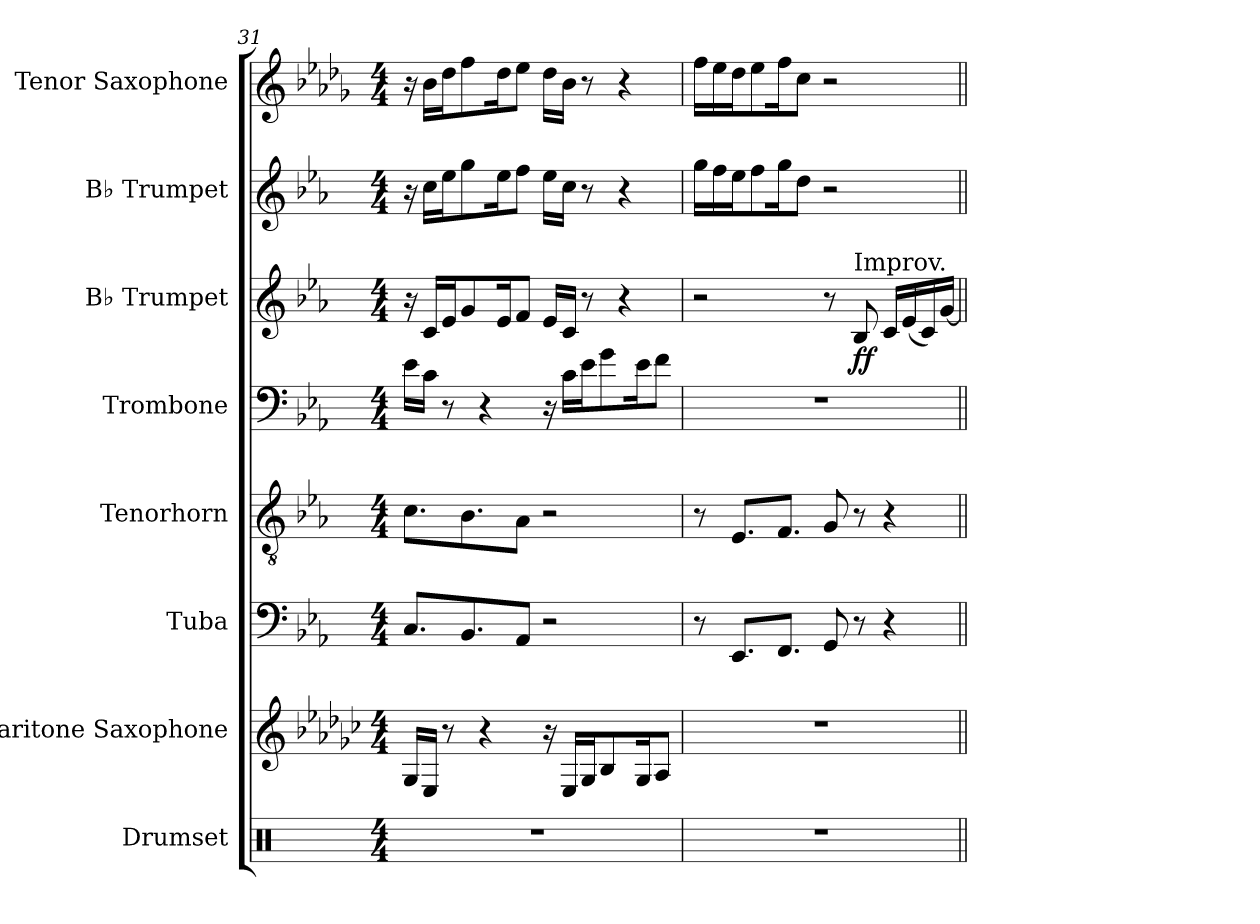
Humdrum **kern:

**kern	**kern	**kern	**kern	**kern	**kern	**dynam	**kern	**kern
*part8	*part7	*part6	*part5	*part4	*part3	*part3	*part2	*part1
*staff8	*staff7	*staff6	*staff5	*staff4	*staff3	*staff3	*staff2	*staff1
*I"Drumset	*I"Baritone Saxophone	*I"Tuba	*I"Tenorhorn	*I"Trombone	*I"B♭ Trumpet	*	*I"B♭ Trumpet	*I"Tenor Saxophone
*I'D. Set	*I'Bar. Sax.	*I'Tba.	*I'Tenh.	*I'Tbn.	*I'B♭ Tpt.	*	*I'B♭ Tpt.	*I'T. Sax.
*clefX	*clefG2	*clefF4	*clefGv2	*clefF4	*clefG2	*	*clefG2	*clefG2
*	*ITrd12c21	*	*ITrd1c2	*	*ITrd1c2	*	*ITrd1c2	*ITrd8c14
*k[]	*k[b-e-a-d-g-c-]	*k[b-e-a-]	*k[b-e-a-d-g-]	*k[b-e-a-]	*k[b-e-a-d-g-]	*	*k[b-e-a-d-g-]	*k[b-e-a-d-g-]
*M4/4	*M4/4	*M4/4	*M4/4	*M4/4	*M4/4	*	*M4/4	*M4/4
=31	=31	=31	=31	=31	=31	=31	=31	=31
1r	16GG-LL	8.CL	8.B-L	16e-LL	16r	.	16r	16r
.	16EE-JJ	.	.	16cJJ	16B-LL	.	16b-LL	16B-LL
.	8r	.	.	8r	16d-J	.	16dd-J	16d-J
.	.	8.BB-	8.A-	.	8f	.	8ff	8f
.	4r	.	.	4r	.	.	.	.
.	.	.	.	.	16d-K	.	16dd-K	16d-K
.	.	8AA-J	8G-J	.	8e-J	.	8ee-J	8e-J
.	16r	2r	2r	16r	16d-LL	.	16dd-LL	16d-LL
.	16EE-LL	.	.	16cLL	16B-JJ	.	16b-JJ	16B-JJ
.	16GG-J	.	.	16e-J	8r	.	8r	8r
.	8BB-	.	.	8g	.	.	.	.
.	.	.	.	.	4r	.	4r	4r
.	16GG-K	.	.	16e-K	.	.	.	.
.	8AA-J	.	.	8fJ	.	.	.	.
=32	=32	=32	=32	=32	=32	=32	=32	=32
1r	1r	8r	8r	1r	2r	.	16ffLL	16fLL
.	.	.	.	.	.	.	16ee-	16e-
.	.	8.EE-L	8.D-L	.	.	.	16dd-J	16d-J
.	.	.	.	.	.	.	8ee-	8e-
.	.	8.FFJ	8.E-J	.	.	.	16ffK	16fK
.	.	.	.	.	.	.	8ccJ	8cJ
.	.	8GG	8F	.	8r	.	2r	2r
!	!	!	!	!	!LO:TX:a:t=Improv.	!	!	!
!	!	!	!	!	!	!LO:DY:b	!	!
.	.	8r	8r	.	8A-	ff	.	.
.	.	4r	4r	.	16B-LL	.	.	.
.	.	.	.	.	(<16d-	.	.	.
.	.	.	.	.	16B-)	.	.	.
.	.	.	.	.	[16fJJ	.	.	.
=||	=||	=||	=||	=||	=||	=||	=||	=||
*-	*-	*-	*-	*-	*-	*-	*-	*-
